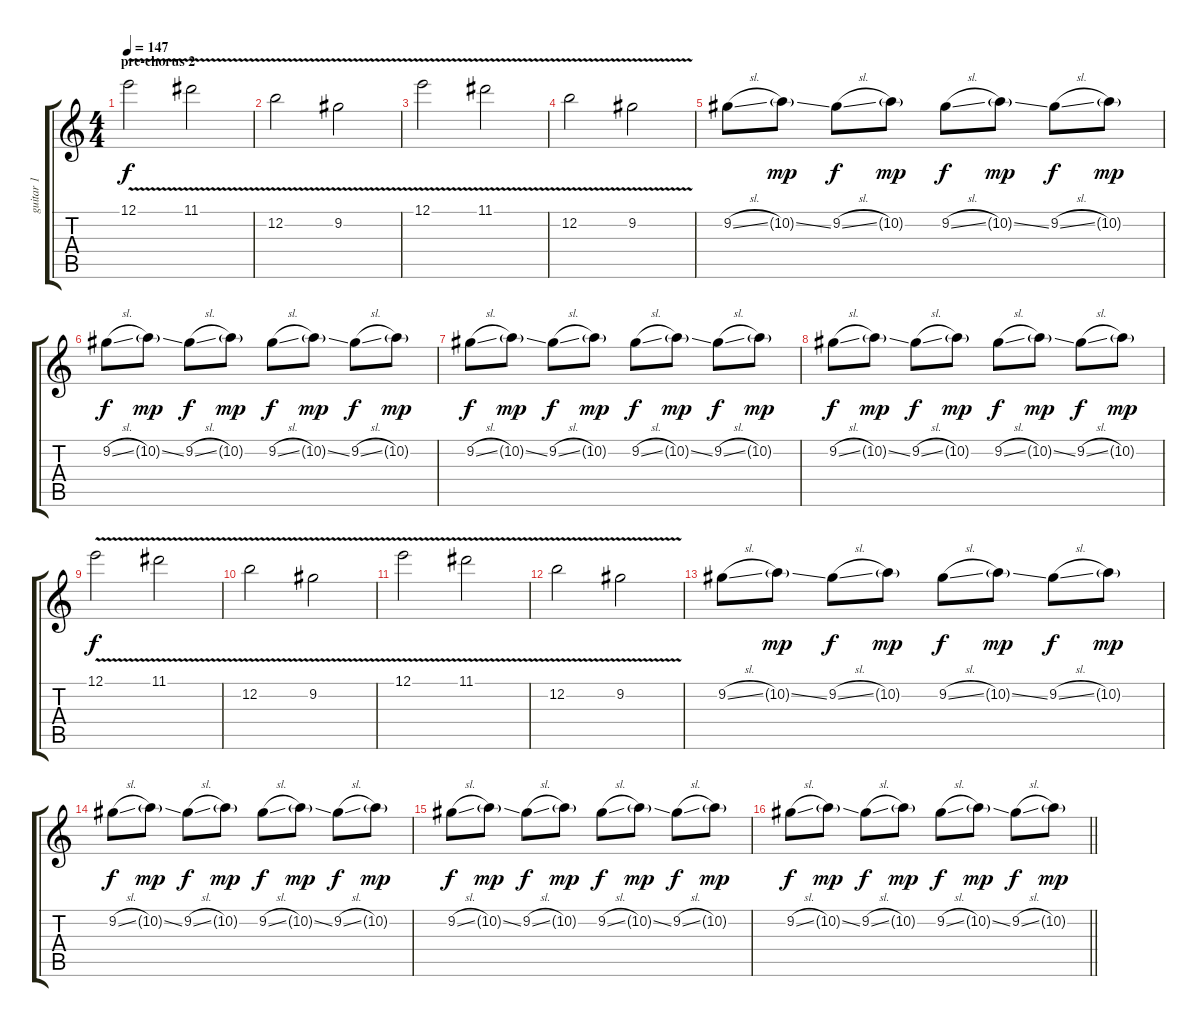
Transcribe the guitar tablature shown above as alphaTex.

\track ("guitar 1" "guitar 1") {instrument electricguitarjazz}
\staff {score tabs}
\tuning (E4 B3 G3 D3 A2 E2) {hide}
\ts (4 4)
\section ("" "pre-chorus 2")
\tempo 147
\clef g2
\ks c
12.1{v}.2{dy f volume 13 balance 11 instrument overdrivenguitar} 11.1{v}.2 |
12.2{v}.2 9.2{v}.2 |
12.1{v}.2 11.1{v}.2 |
12.2{v}.2 9.2{v}.2 |
9.2{sl}.8{volume 11 balance 0} 10.2{ss g}.8{dy mp} 9.2{sl}.8{dy f} 10.2{g}.8{dy mp} 9.2{sl}.8{dy f} 10.2{ss g}.8{dy mp} 9.2{sl}.8{dy f} 10.2{g}.8{dy mp} |
9.2{sl}.8{dy f} 10.2{ss g}.8{dy mp} 9.2{sl}.8{dy f} 10.2{g}.8{dy mp} 9.2{sl}.8{dy f} 10.2{ss g}.8{dy mp} 9.2{sl}.8{dy f} 10.2{g}.8{dy mp} |
9.2{sl}.8{dy f} 10.2{ss g}.8{dy mp} 9.2{sl}.8{dy f} 10.2{g}.8{dy mp} 9.2{sl}.8{dy f} 10.2{ss g}.8{dy mp} 9.2{sl}.8{dy f} 10.2{g}.8{dy mp} |
9.2{sl}.8{dy f} 10.2{ss g}.8{dy mp} 9.2{sl}.8{dy f} 10.2{g}.8{dy mp} 9.2{sl}.8{dy f} 10.2{ss g}.8{dy mp} 9.2{sl}.8{dy f} 10.2{g}.8{dy mp} |
12.1{v}.2{dy f volume 13 balance 11} 11.1{v}.2 |
12.2{v}.2 9.2{v}.2 |
12.1{v}.2 11.1{v}.2 |
12.2{v}.2 9.2{v}.2 |
9.2{sl}.8{volume 11 balance 0} 10.2{ss g}.8{dy mp} 9.2{sl}.8{dy f} 10.2{g}.8{dy mp} 9.2{sl}.8{dy f} 10.2{ss g}.8{dy mp} 9.2{sl}.8{dy f} 10.2{g}.8{dy mp} |
9.2{sl}.8{dy f} 10.2{ss g}.8{dy mp} 9.2{sl}.8{dy f} 10.2{g}.8{dy mp} 9.2{sl}.8{dy f} 10.2{ss g}.8{dy mp} 9.2{sl}.8{dy f} 10.2{g}.8{dy mp} |
9.2{sl}.8{dy f} 10.2{ss g}.8{dy mp} 9.2{sl}.8{dy f} 10.2{g}.8{dy mp} 9.2{sl}.8{dy f} 10.2{ss g}.8{dy mp} 9.2{sl}.8{dy f} 10.2{g}.8{dy mp} |
\barLineRight lightlight
9.2{sl}.8{dy f} 10.2{ss g}.8{dy mp} 9.2{sl}.8{dy f} 10.2{g}.8{dy mp} 9.2{sl}.8{dy f} 10.2{ss g}.8{dy mp} 9.2{sl}.8{dy f} 10.2{g}.8{dy mp}
